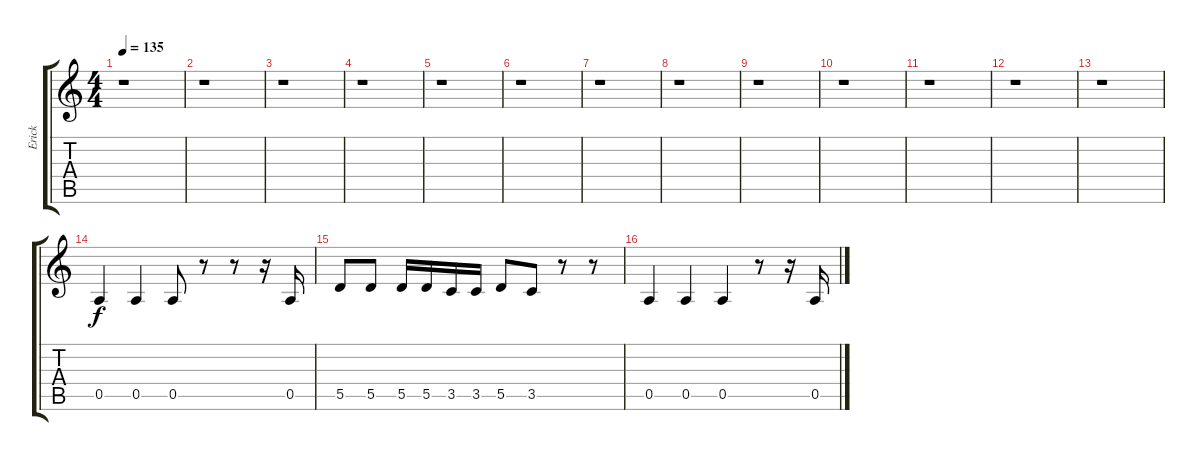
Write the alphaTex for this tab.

\track ("Erick" "Erick") {instrument electricbasspick}
\staff {score tabs}
\tuning (E4 B3 G3 D3 A2 E2) {hide}
\ts (4 4)
\tempo 135
\clef g2
\ks c
r.1{dy f instrument electricbasspick} |
r.1 |
r.1 |
r.1 |
r.1 |
r.1 |
r.1 |
r.1 |
r.1 |
r.1 |
r.1 |
r.1 |
r.1 |
0.5.4 0.5.4 0.5.8 r.8 r.8 r.16 0.5.16 |
5.5.8 5.5.8 5.5.16 5.5.16 3.5.16 3.5.16 5.5.8 3.5.8 r.8 r.8 |
0.5.4 0.5.4 0.5.4 r.8 r.16 0.5.16
